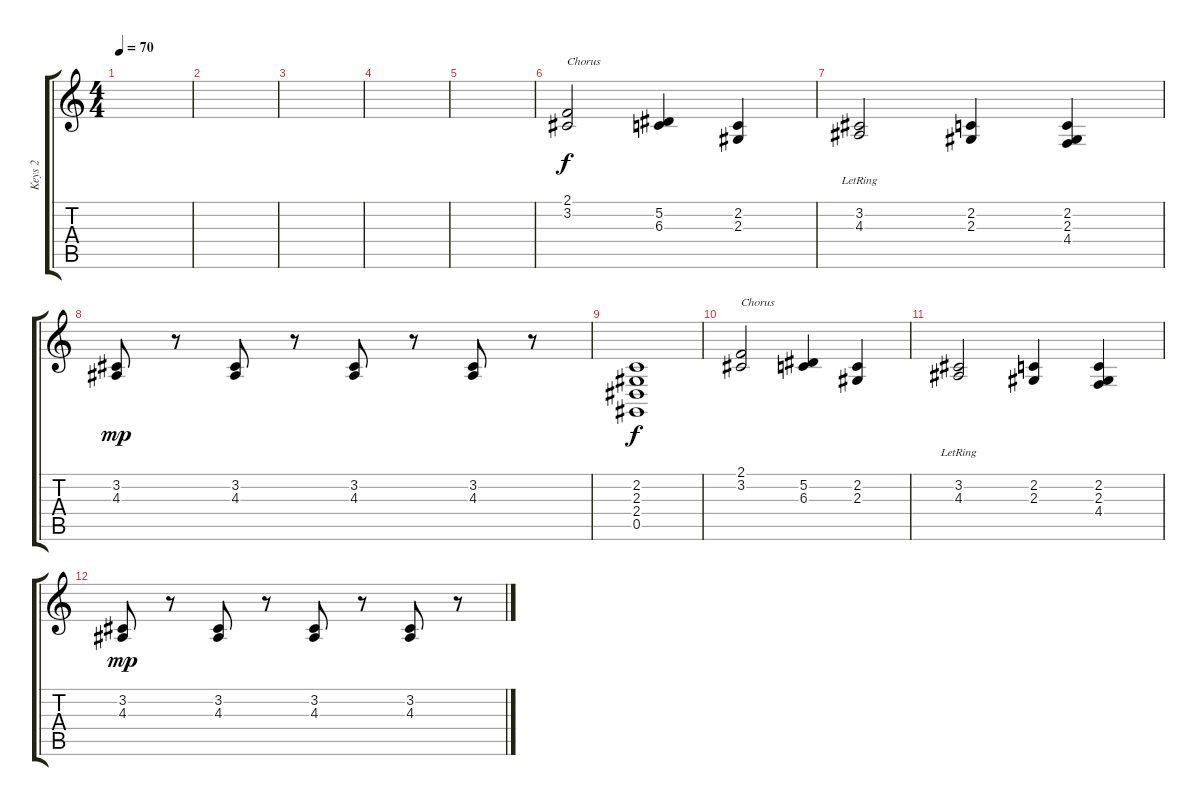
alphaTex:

\track ("Keys 2" "Keys 2") {instrument synthbrass1}
\staff {score tabs}
\tuning (Eb4 Bb3 Gb3 Db3 Ab2 Eb2) {hide}
\ts (4 4)
\tempo 70
\clef g2
\ks c
|
|
|
|
|
(2.1 3.2).2{txt "Chorus"} (5.2 6.3).4 (2.2 2.3).4 |
(3.2{lr} 4.3).2 (2.2 2.3).4 (2.2 2.3 4.4).4 |
(3.2 4.3).8{dy mp} r.8 (3.2 4.3).8 r.8 (3.2 4.3).8 r.8 (3.2 4.3).8 r.8 |
(2.2 2.3 2.4 0.5).1{dy f} |
(2.1 3.2).2{txt "Chorus"} (5.2 6.3).4 (2.2 2.3).4 |
(3.2{lr} 4.3).2 (2.2 2.3).4 (2.2 2.3 4.4).4 |
(3.2 4.3).8{dy mp} r.8 (3.2 4.3).8 r.8 (3.2 4.3).8 r.8 (3.2 4.3).8 r.8
